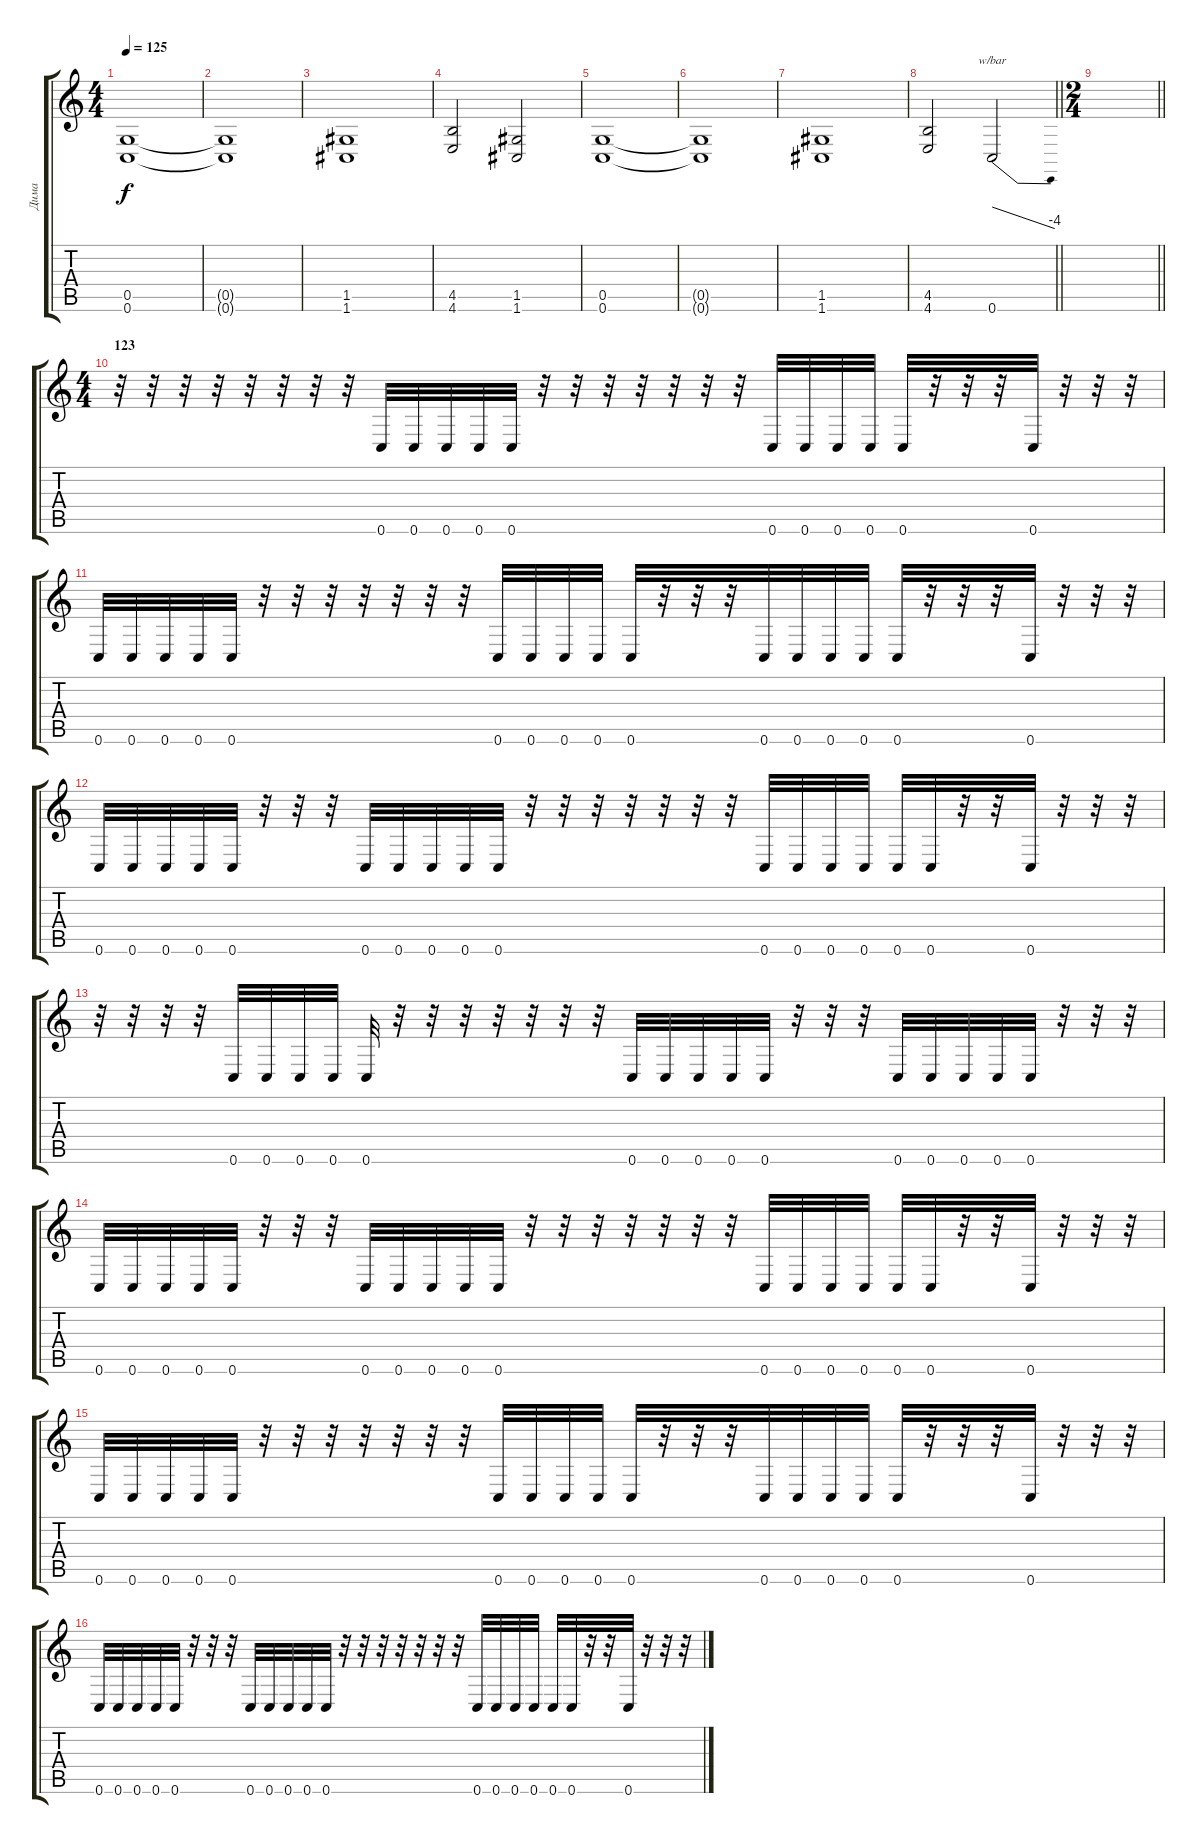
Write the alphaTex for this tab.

\track ("Дима" "Дима") {instrument distortionguitar}
\staff {score tabs}
\tuning (D4 A3 F3 C3 G2 C2) {hide}
\ts (4 4)
\tempo 125
\clef g2
\ks c
(0.5 0.6).1{dy f} |
(0.5{t} 0.6{t}).1 |
(1.5 1.6).1 |
(4.5 4.6).2 (1.5 1.6).2 |
(0.5 0.6).1 |
(0.5{t} 0.6{t}).1 |
(1.5 1.6).1 |
\barLineRight lightlight
(4.5 4.6).2 0.6.2{tbe (dive default 0 0 60 -16)} |
\ts (2 4)
\barLineRight lightlight
|
\ts (4 4)
\section ("" "123")
r.32 r.32 r.32 r.32 r.32 r.32 r.32 r.32 0.6.32 0.6.32 0.6.32 0.6.32 0.6.32 r.32 r.32 r.32 r.32 r.32 r.32 r.32 0.6.32 0.6.32 0.6.32 0.6.32 0.6.32 r.32 r.32 r.32 0.6.32 r.32 r.32 r.32 |
0.6.32 0.6.32 0.6.32 0.6.32 0.6.32 r.32 r.32 r.32 r.32 r.32 r.32 r.32 0.6.32 0.6.32 0.6.32 0.6.32 0.6.32 r.32 r.32 r.32 0.6.32 0.6.32 0.6.32 0.6.32 0.6.32 r.32 r.32 r.32 0.6.32 r.32 r.32 r.32 |
0.6.32 0.6.32 0.6.32 0.6.32 0.6.32 r.32 r.32 r.32 0.6.32 0.6.32 0.6.32 0.6.32 0.6.32 r.32 r.32 r.32 r.32 r.32 r.32 r.32 0.6.32 0.6.32 0.6.32 0.6.32 0.6.32 0.6.32 r.32 r.32 0.6.32 r.32 r.32 r.32 |
r.32 r.32 r.32 r.32 0.6.32 0.6.32 0.6.32 0.6.32 0.6.32 r.32 r.32 r.32 r.32 r.32 r.32 r.32 0.6.32 0.6.32 0.6.32 0.6.32 0.6.32 r.32 r.32 r.32 0.6.32 0.6.32 0.6.32 0.6.32 0.6.32 r.32 r.32 r.32 |
0.6.32 0.6.32 0.6.32 0.6.32 0.6.32 r.32 r.32 r.32 0.6.32 0.6.32 0.6.32 0.6.32 0.6.32 r.32 r.32 r.32 r.32 r.32 r.32 r.32 0.6.32 0.6.32 0.6.32 0.6.32 0.6.32 0.6.32 r.32 r.32 0.6.32 r.32 r.32 r.32 |
0.6.32 0.6.32 0.6.32 0.6.32 0.6.32 r.32 r.32 r.32 r.32 r.32 r.32 r.32 0.6.32 0.6.32 0.6.32 0.6.32 0.6.32 r.32 r.32 r.32 0.6.32 0.6.32 0.6.32 0.6.32 0.6.32 r.32 r.32 r.32 0.6.32 r.32 r.32 r.32 |
0.6.32 0.6.32 0.6.32 0.6.32 0.6.32 r.32 r.32 r.32 0.6.32 0.6.32 0.6.32 0.6.32 0.6.32 r.32 r.32 r.32 r.32 r.32 r.32 r.32 0.6.32 0.6.32 0.6.32 0.6.32 0.6.32 0.6.32 r.32 r.32 0.6.32 r.32 r.32 r.32
